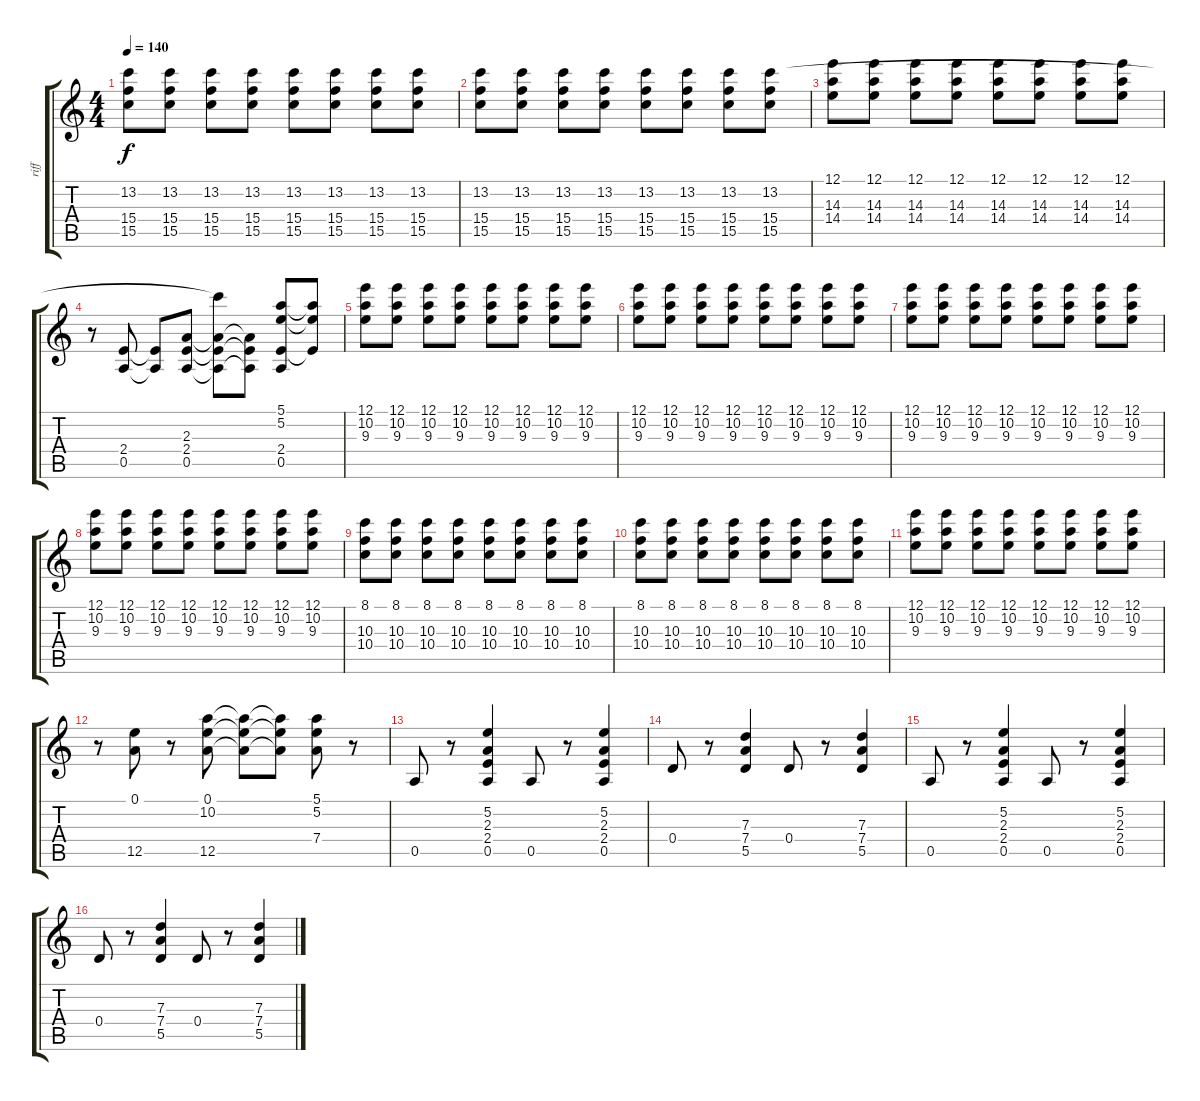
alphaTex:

\track ("riff" "riff") {instrument distortionguitar}
\staff {score tabs}
\tuning (E4 B3 G3 D3 A2 E2) {hide}
\ts (4 4)
\tempo 140
\clef g2
\ks c
(13.2 15.4 15.5).8{dy f} (13.2 15.4 15.5).8 (13.2 15.4 15.5).8 (13.2 15.4 15.5).8 (13.2 15.4 15.5).8 (13.2 15.4 15.5).8 (13.2 15.4 15.5).8 (13.2 15.4 15.5).8 |
(13.2 15.4 15.5).8 (13.2 15.4 15.5).8 (13.2 15.4 15.5).8 (13.2 15.4 15.5).8 (13.2 15.4 15.5).8 (13.2 15.4 15.5).8 (13.2 15.4 15.5).8 (13.2 15.4 15.5).8 |
(12.1 14.3 14.4).8{volume 9 instrument distortionguitar} (12.1 14.3 14.4).8 (12.1 14.3 14.4).8 (12.1 14.3 14.4).8 (12.1 14.3 14.4).8 (12.1 14.3 14.4).8 (12.1 14.3 14.4).8 (12.1 14.3 14.4).8 |
r.8 (2.4 0.5).8{volume 16 instrument distortionguitar} (2.4{t} 0.5{t}).8 (2.3 2.4 0.5).8 (13.2{t} 2.3{t} 2.4{t} 0.5{t}).8 (2.3{t} 2.4{t} 0.5{t}).8 (5.1 5.2 2.4 0.5).8 (5.1{t} 5.2{t} 2.4{t}).8 |
(12.1 10.2 9.3).8{volume 9 instrument distortionguitar} (12.1 10.2 9.3).8 (12.1 10.2 9.3).8 (12.1 10.2 9.3).8 (12.1 10.2 9.3).8 (12.1 10.2 9.3).8 (12.1 10.2 9.3).8 (12.1 10.2 9.3).8 |
(12.1 10.2 9.3).8 (12.1 10.2 9.3).8 (12.1 10.2 9.3).8 (12.1 10.2 9.3).8 (12.1 10.2 9.3).8 (12.1 10.2 9.3).8 (12.1 10.2 9.3).8 (12.1 10.2 9.3).8 |
(12.1 10.2 9.3).8 (12.1 10.2 9.3).8 (12.1 10.2 9.3).8 (12.1 10.2 9.3).8 (12.1 10.2 9.3).8 (12.1 10.2 9.3).8 (12.1 10.2 9.3).8 (12.1 10.2 9.3).8 |
(12.1 10.2 9.3).8 (12.1 10.2 9.3).8 (12.1 10.2 9.3).8 (12.1 10.2 9.3).8 (12.1 10.2 9.3).8 (12.1 10.2 9.3).8 (12.1 10.2 9.3).8 (12.1 10.2 9.3).8 |
(8.1 10.3 10.4).8 (8.1 10.3 10.4).8 (8.1 10.3 10.4).8 (8.1 10.3 10.4).8 (8.1 10.3 10.4).8 (8.1 10.3 10.4).8 (8.1 10.3 10.4).8 (8.1 10.3 10.4).8 |
(8.1 10.3 10.4).8 (8.1 10.3 10.4).8 (8.1 10.3 10.4).8 (8.1 10.3 10.4).8 (8.1 10.3 10.4).8 (8.1 10.3 10.4).8 (8.1 10.3 10.4).8 (8.1 10.3 10.4).8 |
(12.1 10.2 9.3).8{volume 9 instrument distortionguitar} (12.1 10.2 9.3).8 (12.1 10.2 9.3).8 (12.1 10.2 9.3).8 (12.1 10.2 9.3).8 (12.1 10.2 9.3).8 (12.1 10.2 9.3).8 (12.1 10.2 9.3).8 |
r.8 (0.1 12.5).8{volume 16 instrument distortionguitar} r.8 (0.1 10.2 12.5).8 (0.1{t} 10.2{t} 12.5{t}).8 (0.1{t} 10.2{t} 12.5{t}).8 (5.1 5.2 7.4).8 r.8 |
0.5.8 r.8 (5.2 2.3 2.4 0.5).4 0.5.8 r.8 (5.2 2.3 2.4 0.5).4 |
0.4.8 r.8 (7.3 7.4 5.5).4 0.4.8 r.8 (7.3 7.4 5.5).4 |
0.5.8 r.8 (5.2 2.3 2.4 0.5).4 0.5.8 r.8 (5.2 2.3 2.4 0.5).4 |
0.4.8 r.8 (7.3 7.4 5.5).4 0.4.8 r.8 (7.3 7.4 5.5).4
